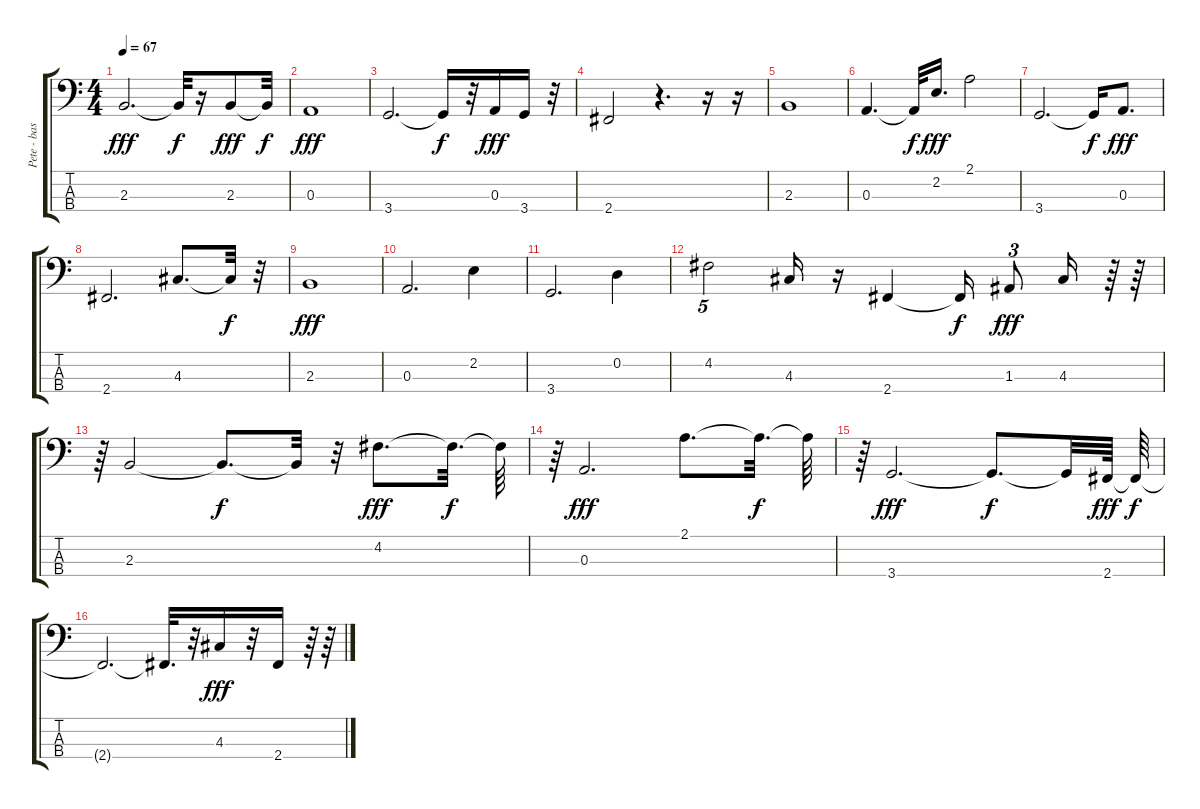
\track ("Pete - bass guitar" "Pete - bas") {instrument electricbassfinger}
\staff {score tabs}
\tuning (G2 D2 A1 E1) {hide}
\ts (4 4)
\tempo 67
\clef f4
\ks c
2.3.2{d dy fff} 2.3{t}.32{dy f} r.16 2.3.8{dy fff} 2.3{t}.32{dy f} |
0.3.1{dy fff} |
3.4.2{d} 3.4{t}.16{dy f} r.32 0.3.16{dy fff} 3.4.16 r.32 |
2.4.2 r.4{d} r.16 r.16 |
2.3.1 |
0.3.4{d} 0.3{t}.32{dy f} 2.2.16{d dy fff} 2.1.2 |
3.4.2{d} 3.4{t}.16{dy f} 0.3.8{d dy fff} |
2.4.2{d} 4.3.8{d} 4.3{t}.32{dy f} r.32 |
2.3.1{dy fff} |
0.3.2{d} 2.2.4 |
3.4.2{d} 0.2.4 |
4.2.2{tu (5 4)} 4.3.16 r.16 2.4.4 2.4{t}.16{dy f} 1.3.8{tu (3 2) dy fff} 4.3.16 r.64 r.64 |
r.64 2.3.2 2.3{t}.8{d dy f} 2.3{t}.32 r.32 4.2.8{d dy fff} 4.2{t}.32{d dy f} 4.2{t}.64 |
r.64 0.3.2{d dy fff} 2.1.8{d} 2.1{t}.32{d dy f} 2.1{t}.64 |
r.64 3.4.2{d dy fff} 3.4{t}.8{d dy f} 3.4{t}.32 2.4.64{dy fff} 2.4{t}.64{dy f} |
2.4{t}.2{d} 2.4{t}.32{d} r.32 4.3.16{dy fff} r.32 2.4.16 r.64 r.64
